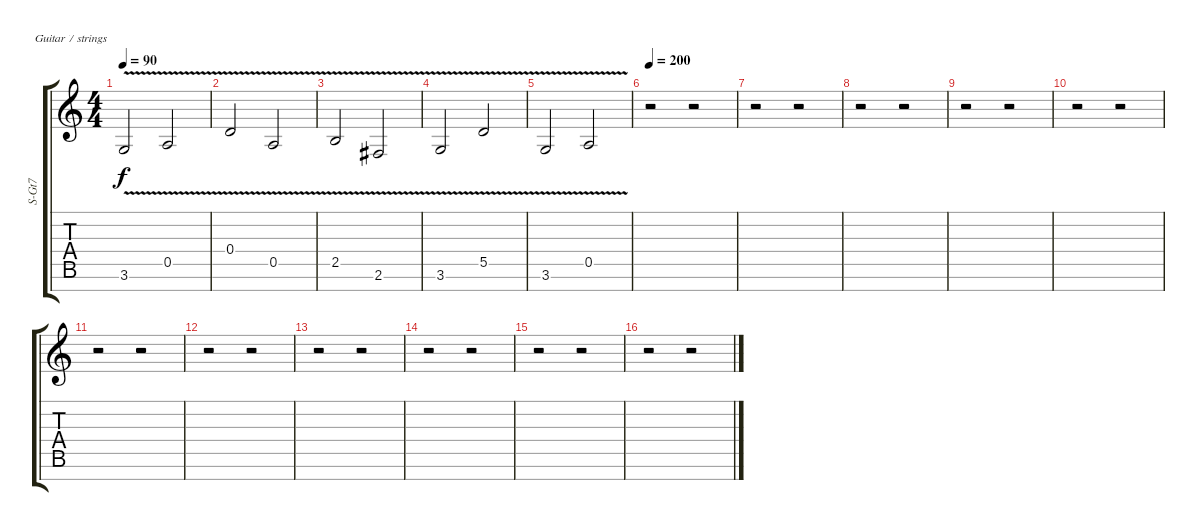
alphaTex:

\bracketExtendMode groupsimilarinstruments
\otherSystemsTrackNameOrientation horizontal
\track ("Cello" "S-Gt7") {instrument cello}
\staff {score tabs}
\tuning (E4 B3 G3 D3 A2 E2 B1)
\displaytranspose 12
\ts (4 4)
\beaming (8 2 2 2 2)
\tempo 90
\clef g2
\ks c
3.6{v}.2{dy f instrument cello} 0.5{v}.2 |
0.4{v}.2 0.5{v}.2 |
2.5{v}.2 2.6{v acc #}.2 |
3.6{v}.2 5.5{v}.2 |
3.6{v}.2 0.5{v}.2 |
\tempo 200
r.2 r.2 |
r.2 r.2 |
r.2 r.2 |
r.2 r.2 |
r.2 r.2 |
r.2 r.2 |
r.2 r.2 |
r.2 r.2 |
r.2 r.2 |
r.2 r.2 |
r.2 r.2
